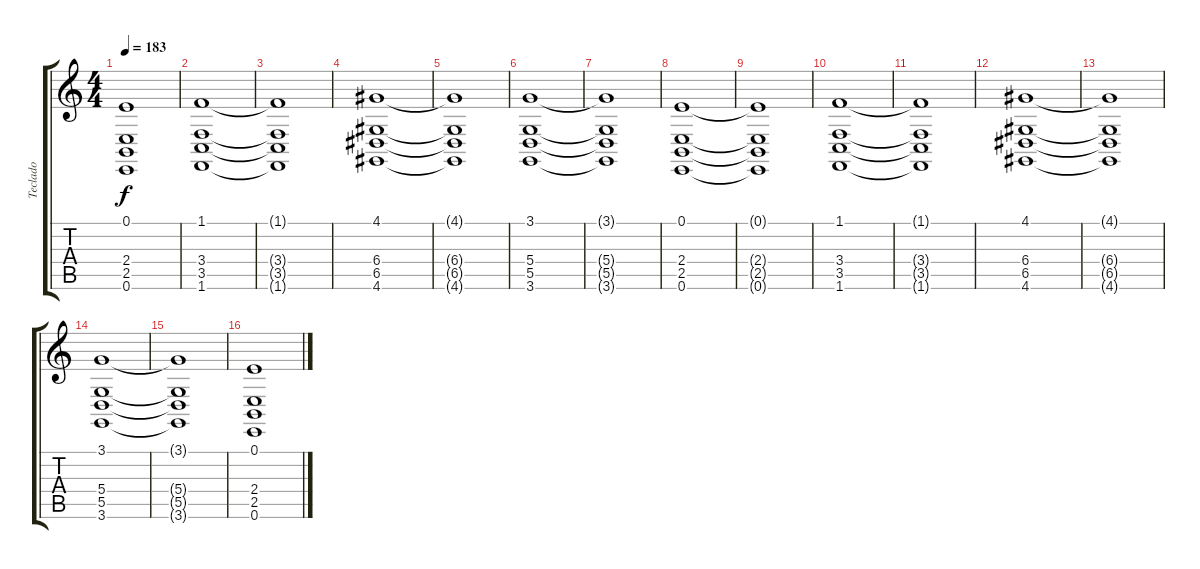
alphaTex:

\track ("Teclado" "Teclado") {instrument choiraahs}
\staff {score tabs}
\tuning (E4 B3 G3 D3 A2 E2) {hide}
\ts (4 4)
\tempo 183
\clef g2
\ks c
(0.1{t} 2.4{t} 2.5{t} 0.6{t}).1{dy f} |
(1.1 3.4 3.5 1.6).1 |
(1.1{t} 3.4{t} 3.5{t} 1.6{t}).1 |
(4.1 6.4 6.5 4.6).1 |
(4.1{t} 6.4{t} 6.5{t} 4.6{t}).1 |
(3.1 5.4 5.5 3.6).1 |
(3.1{t} 5.4{t} 5.5{t} 3.6{t}).1 |
(0.1 2.4 2.5 0.6).1 |
(0.1{t} 2.4{t} 2.5{t} 0.6{t}).1 |
(1.1 3.4 3.5 1.6).1 |
(1.1{t} 3.4{t} 3.5{t} 1.6{t}).1 |
(4.1 6.4 6.5 4.6).1 |
(4.1{t} 6.4{t} 6.5{t} 4.6{t}).1 |
(3.1 5.4 5.5 3.6).1 |
(3.1{t} 5.4{t} 5.5{t} 3.6{t}).1 |
(0.1 2.4 2.5 0.6).1
